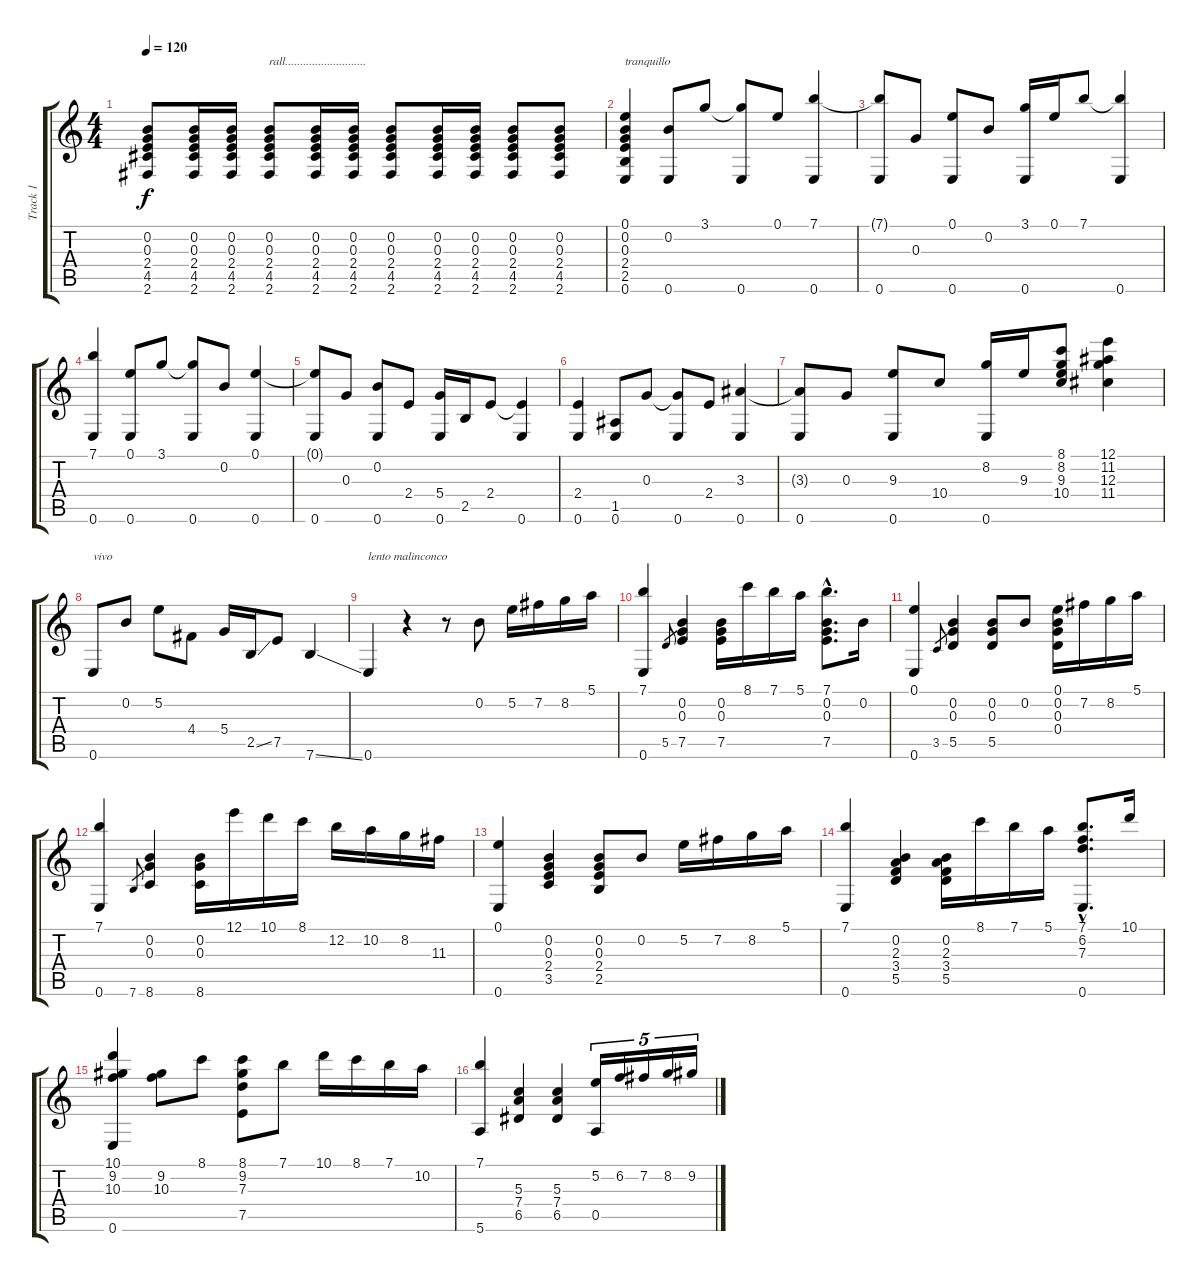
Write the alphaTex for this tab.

\track ("Track 1" "Track 1") {instrument acousticguitarnylon}
\staff {score tabs}
\tuning (E4 B3 G3 D3 A2 E2) {hide}
\ts (4 4)
\tempo 120
\clef g2
\ks c
(0.2 0.3 2.4 4.5 2.6).8{dy f} (0.2 0.3 2.4 4.5 2.6).16 (0.2 0.3 2.4 4.5 2.6).16 (0.2 0.3 2.4 4.5 2.6).8{txt "rall..........................."} (0.2 0.3 2.4 4.5 2.6).16 (0.2 0.3 2.4 4.5 2.6).16 (0.2 0.3 2.4 4.5 2.6).8 (0.2 0.3 2.4 4.5 2.6).16 (0.2 0.3 2.4 4.5 2.6).16 (0.2 0.3 2.4 4.5 2.6).8 (0.2 0.3 2.4 4.5 2.6).8 |
(0.1 0.2 0.3 2.4 2.5 0.6).4{txt "tranquillo"} (0.2 0.6).8 3.1.8 (3.1{t} 0.6).8 0.1.8 (7.1 0.6).4 |
(7.1{t} 0.6).8 0.3.8 (0.1 0.6).8 0.2.8 (3.1 0.6).16 0.1.16 7.1.8 (7.1{t} 0.6).4 |
(7.1 0.6).4 (0.1 0.6).8 3.1.8 (3.1{t} 0.6).8 0.2.8 (0.1 0.6).4 |
(0.1{t} 0.6).8 0.3.8 (0.2 0.6).8 2.4.8 (5.4 0.6).16 2.5.16 2.4.8 (2.4{t} 0.6).4 |
(2.4 0.6).4 (1.5 0.6).8 0.3.8 (0.3{t} 0.6).8 2.4.8 (3.3 0.6).4 |
(3.3{t} 0.6).8 0.3.8 (9.3 0.6).8 10.4.8 (8.2 0.6).16 9.3.16 (8.1 8.2 9.3 10.4).8 (12.1 11.2 12.3 11.4).4 |
0.6.8{txt "vivo"} 0.2.8 5.2.8 4.4.8 5.4.16 2.5{ss}.16 7.5.8 7.6{ss}.4 |
0.6.4{txt "lento malinconco"} r.4 r.8 0.2.8 5.2.16 7.2.16 8.2.16 5.1.16 |
(7.1 0.6).4 5.5.8{gr} (0.2 0.3 7.5).4 (0.2 0.3 7.5).16 8.1.16 7.1.16 5.1.16 (7.1{hac} 0.2{hac} 0.3{hac} 7.5{hac}).8{d} 0.2.16 |
(0.1 0.6).4 3.5.8{gr} (0.2 0.3 5.5).4 (0.2 0.3 5.5).8 0.2.8 (0.1 0.2 0.3 0.4).16 7.2.16 8.2.16 5.1.16 |
(7.1 0.6).4 7.6.8{gr} (0.2 0.3 8.6).4 (0.2 0.3 8.6).16 12.1.16 10.1.16 8.1.16 12.2.16 10.2.16 8.2.16 11.3.16 |
(0.1 0.6).4 (0.2 0.3 2.4 3.5).4 (0.2 0.3 2.4 2.5).8 0.2.8 5.2.16 7.2.16 8.2.16 5.1.16 |
(7.1 0.6).4 (0.2 2.3 3.4 5.5).4 (0.2 2.3 3.4 5.5).16 8.1.16 7.1.16 5.1.16 (7.1{hac} 6.2{hac} 7.3{hac} 0.6{hac}).8{d} 10.1.16 |
(10.1 9.2 10.3 0.6).4 (9.2 10.3).8 8.1.8 (8.1 9.2 7.3 7.5).8 7.1.8 10.1.16 8.1.16 7.1.16 10.2.16 |
(7.1 5.6).4 (5.3 7.4 6.5).4 (5.3 7.4 6.5).4 (5.2 0.5).16{tu (5 4)} 6.2.16{tu (5 4)} 7.2.16{tu (5 4)} 8.2.16{tu (5 4)} 9.2.16{tu (5 4)}
